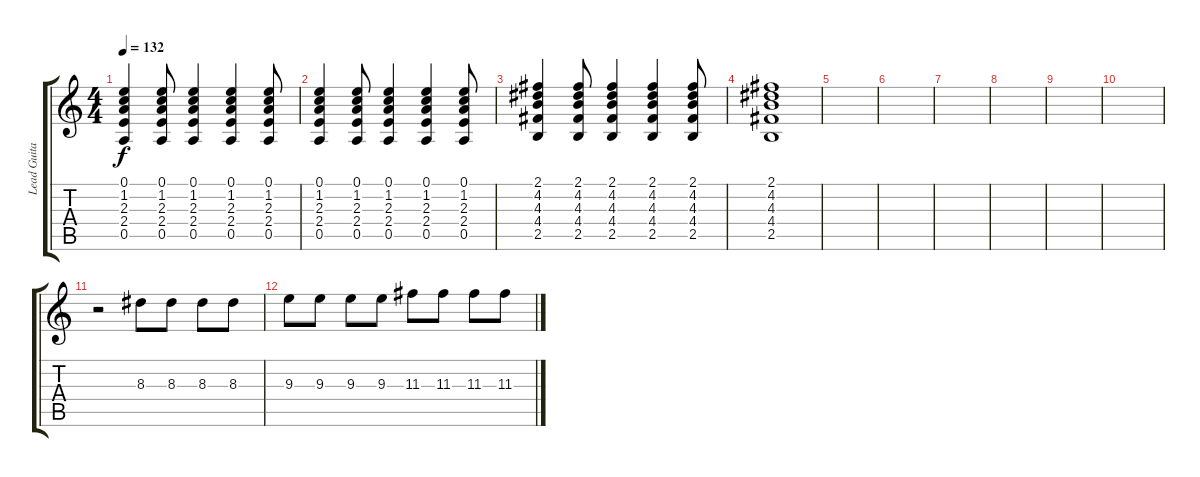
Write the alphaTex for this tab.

\track ("Lead Guitar" "Lead Guita") {instrument electricguitarclean}
\staff {score tabs}
\tuning (E4 B3 G3 D3 A2 E2) {hide}
\ts (4 4)
\tempo 132
\clef g2
\ks c
(0.1 1.2 2.3 2.4 0.5).4{dy f volume 3 instrument acousticguitarsteel} (0.1 1.2 2.3 2.4 0.5).8 (0.1 1.2 2.3 2.4 0.5).4 (0.1 1.2 2.3 2.4 0.5).4 (0.1 1.2 2.3 2.4 0.5).8 |
(0.1 1.2 2.3 2.4 0.5).4{volume 3 instrument acousticguitarsteel} (0.1 1.2 2.3 2.4 0.5).8 (0.1 1.2 2.3 2.4 0.5).4 (0.1 1.2 2.3 2.4 0.5).4 (0.1 1.2 2.3 2.4 0.5).8 |
(2.1 4.2 4.3 4.4 2.5).4 (2.1 4.2 4.3 4.4 2.5).8 (2.1 4.2 4.3 4.4 2.5).4 (2.1 4.2 4.3 4.4 2.5).4 (2.1 4.2 4.3 4.4 2.5).8 |
(2.1 4.2 4.3 4.4 2.5).1 |
|
|
|
|
|
|
r.2{volume 9 instrument distortionguitar} 8.3.8 8.3.8 8.3.8 8.3.8 |
9.3.8 9.3.8 9.3.8 9.3.8 11.3.8 11.3.8 11.3.8 11.3.8
